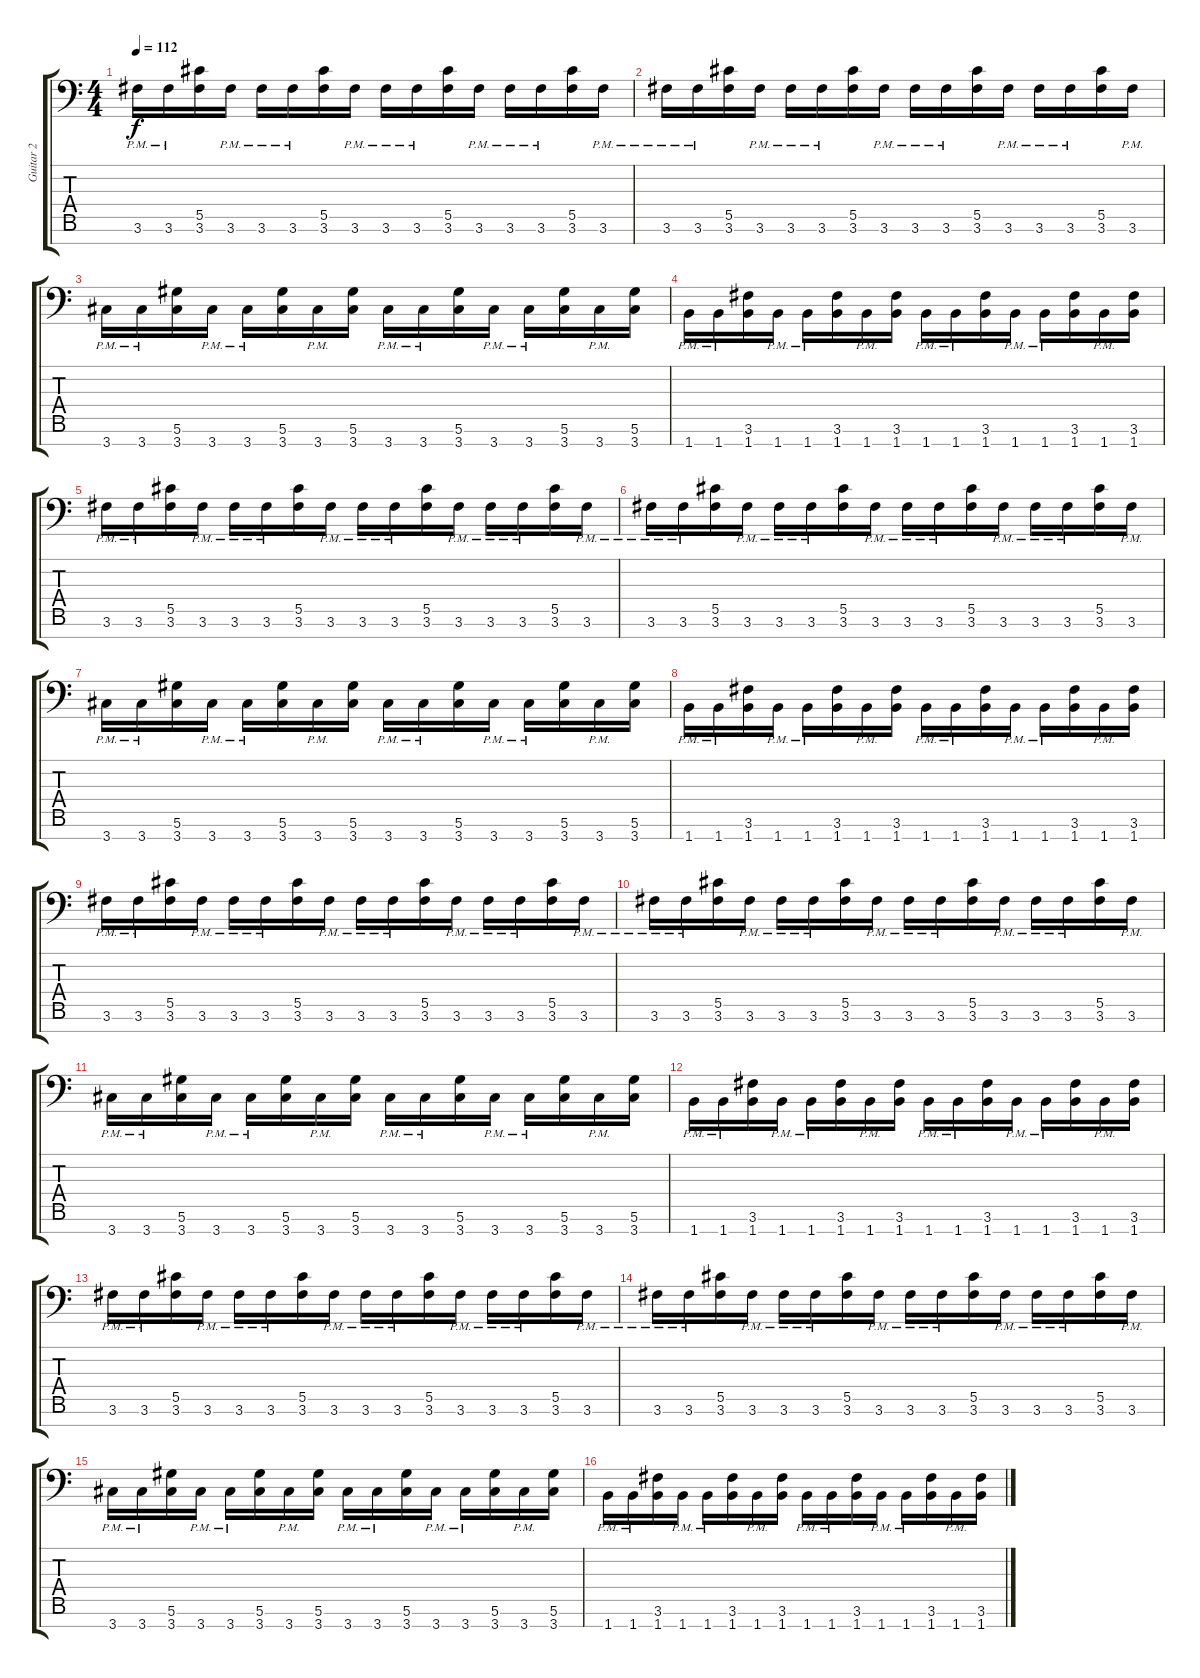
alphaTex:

\track ("Guitar 2" "Guitar 2") {instrument distortionguitar}
\staff {score tabs}
\tuning (Eb4 Bb3 Gb3 Db3 Ab2 Eb2 Bb1) {hide}
\ts (4 4)
\tempo 112
\clef f4
\ks c
3.6{pm}.16{dy f instrument distortionguitar} 3.6{pm}.16 (5.5 3.6).16 3.6{pm}.16 3.6{pm}.16 3.6{pm}.16 (5.5 3.6).16 3.6{pm}.16 3.6{pm}.16 3.6{pm}.16 (5.5 3.6).16 3.6{pm}.16 3.6{pm}.16 3.6{pm}.16 (5.5 3.6).16 3.6{pm}.16 |
3.6{pm}.16 3.6{pm}.16 (5.5 3.6).16 3.6{pm}.16 3.6{pm}.16 3.6{pm}.16 (5.5 3.6).16 3.6{pm}.16 3.6{pm}.16 3.6{pm}.16 (5.5 3.6).16 3.6{pm}.16 3.6{pm}.16 3.6{pm}.16 (5.5 3.6).16 3.6{pm}.16 |
3.7{pm}.16 3.7{pm}.16 (5.6 3.7).16 3.7{pm}.16 3.7{pm}.16 (5.6 3.7).16 3.7{pm}.16 (5.6 3.7).16 3.7{pm}.16 3.7{pm}.16 (5.6 3.7).16 3.7{pm}.16 3.7{pm}.16 (5.6 3.7).16 3.7{pm}.16 (5.6 3.7).16 |
1.7{pm}.16 1.7{pm}.16 (3.6 1.7).16 1.7{pm}.16 1.7{pm}.16 (3.6 1.7).16 1.7{pm}.16 (3.6 1.7).16 1.7{pm}.16 1.7{pm}.16 (3.6 1.7).16 1.7{pm}.16 1.7{pm}.16 (3.6 1.7).16 1.7{pm}.16 (3.6 1.7).16 |
3.6{pm}.16 3.6{pm}.16 (5.5 3.6).16 3.6{pm}.16 3.6{pm}.16 3.6{pm}.16 (5.5 3.6).16 3.6{pm}.16 3.6{pm}.16 3.6{pm}.16 (5.5 3.6).16 3.6{pm}.16 3.6{pm}.16 3.6{pm}.16 (5.5 3.6).16 3.6{pm}.16 |
3.6{pm}.16 3.6{pm}.16 (5.5 3.6).16 3.6{pm}.16 3.6{pm}.16 3.6{pm}.16 (5.5 3.6).16 3.6{pm}.16 3.6{pm}.16 3.6{pm}.16 (5.5 3.6).16 3.6{pm}.16 3.6{pm}.16 3.6{pm}.16 (5.5 3.6).16 3.6{pm}.16 |
3.7{pm}.16 3.7{pm}.16 (5.6 3.7).16 3.7{pm}.16 3.7{pm}.16 (5.6 3.7).16 3.7{pm}.16 (5.6 3.7).16 3.7{pm}.16 3.7{pm}.16 (5.6 3.7).16 3.7{pm}.16 3.7{pm}.16 (5.6 3.7).16 3.7{pm}.16 (5.6 3.7).16 |
1.7{pm}.16 1.7{pm}.16 (3.6 1.7).16 1.7{pm}.16 1.7{pm}.16 (3.6 1.7).16 1.7{pm}.16 (3.6 1.7).16 1.7{pm}.16 1.7{pm}.16 (3.6 1.7).16 1.7{pm}.16 1.7{pm}.16 (3.6 1.7).16 1.7{pm}.16 (3.6 1.7).16 |
3.6{pm}.16 3.6{pm}.16 (5.5 3.6).16 3.6{pm}.16 3.6{pm}.16 3.6{pm}.16 (5.5 3.6).16 3.6{pm}.16 3.6{pm}.16 3.6{pm}.16 (5.5 3.6).16 3.6{pm}.16 3.6{pm}.16 3.6{pm}.16 (5.5 3.6).16 3.6{pm}.16 |
3.6{pm}.16 3.6{pm}.16 (5.5 3.6).16 3.6{pm}.16 3.6{pm}.16 3.6{pm}.16 (5.5 3.6).16 3.6{pm}.16 3.6{pm}.16 3.6{pm}.16 (5.5 3.6).16 3.6{pm}.16 3.6{pm}.16 3.6{pm}.16 (5.5 3.6).16 3.6{pm}.16 |
3.7{pm}.16 3.7{pm}.16 (5.6 3.7).16 3.7{pm}.16 3.7{pm}.16 (5.6 3.7).16 3.7{pm}.16 (5.6 3.7).16 3.7{pm}.16 3.7{pm}.16 (5.6 3.7).16 3.7{pm}.16 3.7{pm}.16 (5.6 3.7).16 3.7{pm}.16 (5.6 3.7).16 |
1.7{pm}.16 1.7{pm}.16 (3.6 1.7).16 1.7{pm}.16 1.7{pm}.16 (3.6 1.7).16 1.7{pm}.16 (3.6 1.7).16 1.7{pm}.16 1.7{pm}.16 (3.6 1.7).16 1.7{pm}.16 1.7{pm}.16 (3.6 1.7).16 1.7{pm}.16 (3.6 1.7).16 |
3.6{pm}.16 3.6{pm}.16 (5.5 3.6).16 3.6{pm}.16 3.6{pm}.16 3.6{pm}.16 (5.5 3.6).16 3.6{pm}.16 3.6{pm}.16 3.6{pm}.16 (5.5 3.6).16 3.6{pm}.16 3.6{pm}.16 3.6{pm}.16 (5.5 3.6).16 3.6{pm}.16 |
3.6{pm}.16 3.6{pm}.16 (5.5 3.6).16 3.6{pm}.16 3.6{pm}.16 3.6{pm}.16 (5.5 3.6).16 3.6{pm}.16 3.6{pm}.16 3.6{pm}.16 (5.5 3.6).16 3.6{pm}.16 3.6{pm}.16 3.6{pm}.16 (5.5 3.6).16 3.6{pm}.16 |
3.7{pm}.16 3.7{pm}.16 (5.6 3.7).16 3.7{pm}.16 3.7{pm}.16 (5.6 3.7).16 3.7{pm}.16 (5.6 3.7).16 3.7{pm}.16 3.7{pm}.16 (5.6 3.7).16 3.7{pm}.16 3.7{pm}.16 (5.6 3.7).16 3.7{pm}.16 (5.6 3.7).16 |
1.7{pm}.16 1.7{pm}.16 (3.6 1.7).16 1.7{pm}.16 1.7{pm}.16 (3.6 1.7).16 1.7{pm}.16 (3.6 1.7).16 1.7{pm}.16 1.7{pm}.16 (3.6 1.7).16 1.7{pm}.16 1.7{pm}.16 (3.6 1.7).16 1.7{pm}.16 (3.6 1.7).16
